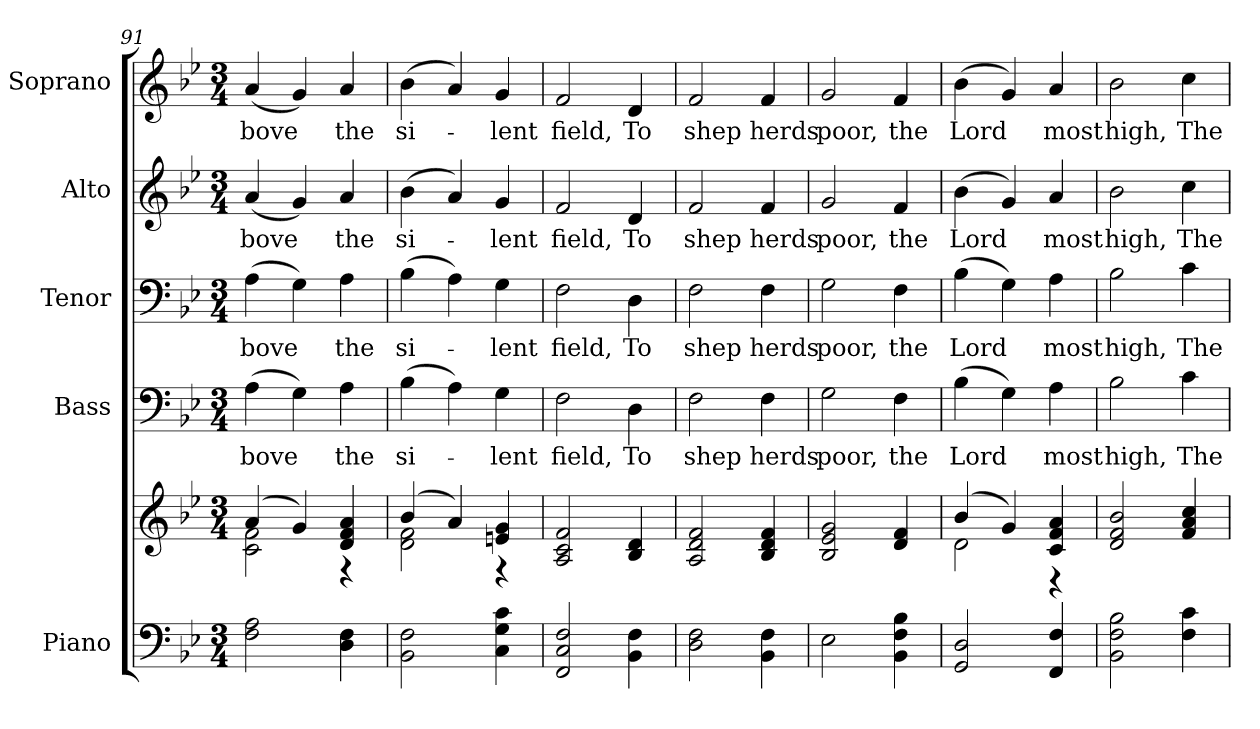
**kern	**kern	**kern	**text	**kern	**text	**kern	**text	**kern	**text
*part5	*part5	*part4	*part4	*part3	*part3	*part2	*part2	*part1	*part1
*staff6	*staff5	*staff4	*staff4	*staff3	*staff3	*staff2	*staff2	*staff1	*staff1
*I"Piano	*	*I"Bass	*	*I"Tenor	*	*I"Alto	*	*I"Soprano	*
*I'Pno.	*	*I'B.	*	*I'T.	*	*I'A.	*	*I'S.	*
!!LO:PB:g=z
*clefF4	*clefG2	*clefF4	*	*clefF4	*	*clefG2	*	*clefG2	*
*k[b-e-]	*k[b-e-]	*k[b-e-]	*	*k[b-e-]	*	*k[b-e-]	*	*k[b-e-]	*
*B-:	*B-:	*B-:	*	*B-:	*	*B-:	*	*B-:	*
*M3/4	*M3/4	*M3/4	*	*M3/4	*	*M3/4	*	*M3/4	*
=91	=91	=91	=91	=91	=91	=91	=91	=91	=91
*	*^	*	*	*	*	*	*	*	*
!	!	!	!	!LO:LY:b:color=#000000	!	!	!	!	!	!
!	!	!	!	!	!	!LO:LY:b:color=#000000	!	!	!	!
!	!	!	!	!	!	!	!	!LO:LY:b:color=#000000	!	!
!	!	!	!	!	!	!	!	!	!	!LO:LY:b:color=#000000
2Fi\ 2Ai	(4ai/	2ci\ 2fi	(4Ai\	-bove	(4Ai\	-bove	(4ai/	-bove	(4ai/	-bove
.	4gi/)	.	4Gi\)	.	4Gi\)	.	4gi/)	.	4gi/)	.
!	!	!	!	!LO:LY:b:color=#000000	!	!	!	!	!	!
!	!	!	!	!	!	!LO:LY:b:color=#000000	!	!	!	!
!	!	!	!	!	!	!	!	!LO:LY:b:color=#000000	!	!
!	!	!	!	!	!	!	!	!	!	!LO:LY:b:color=#000000
4Di\ 4Fi	4di/ 4fi 4ai	4r	4Ai\	the	4Ai\	the	4ai/	the	4ai/	the
=92	=92	=92	=92	=92	=92	=92	=92	=92	=92	=92
!	!	!	!	!LO:LY:b:color=#000000	!	!	!	!	!	!
!	!	!	!	!	!	!LO:LY:b:color=#000000	!	!	!	!
!	!	!	!	!	!	!	!	!LO:LY:b:color=#000000	!	!
!	!	!	!	!	!	!	!	!	!	!LO:LY:b:color=#000000
2BB-i\ 2Fi	(4b-i/	2di\ 2fi	(4B-i\	si-	(4B-i\	si-	(4b-i\	si-	(4b-i\	si-
.	4ai/)	.	4Ai\)	.	4Ai\)	.	4ai/)	.	4ai/)	.
!	!	!	!	!LO:LY:b:color=#000000	!	!	!	!	!	!
!	!	!	!	!	!	!LO:LY:b:color=#000000	!	!	!	!
!	!	!	!	!	!	!	!	!LO:LY:b:color=#000000	!	!
!	!	!	!	!	!	!	!	!	!	!LO:LY:b:color=#000000
4Ci\ 4Gi 4ci	4eni/ 4gi	4r	4Gi\	-lent	4Gi\	-lent	4gi/	-lent	4gi/	-lent
*	*v	*v	*	*	*	*	*	*	*	*
=93	=93	=93	=93	=93	=93	=93	=93	=93	=93
*	*^	*	*	*	*	*	*	*	*
!	!	!	!	!LO:LY:b:color=#000000	!	!	!	!	!	!
*	*v	*v	*	*	*	*	*	*	*	*
*	*^	*	*	*	*	*	*	*	*
!	!	!	!	!	!	!LO:LY:b:color=#000000	!	!	!	!
*	*v	*v	*	*	*	*	*	*	*	*
*	*^	*	*	*	*	*	*	*	*
!	!	!	!	!	!	!	!	!LO:LY:b:color=#000000	!	!
*	*v	*v	*	*	*	*	*	*	*	*
*	*^	*	*	*	*	*	*	*	*
!	!	!	!	!	!	!	!	!	!	!LO:LY:b:color=#000000
*	*v	*v	*	*	*	*	*	*	*	*
2FFi/ 2Ci 2Fi	2Ai/ 2ci 2fi	2Fi\	field,	2Fi\	field,	2fi/	field,	2fi/	field,
!	!	!	!LO:LY:b:color=#000000	!	!	!	!	!	!
!	!	!	!	!	!LO:LY:b:color=#000000	!	!	!	!
!	!	!	!	!	!	!	!LO:LY:b:color=#000000	!	!
!	!	!	!	!	!	!	!	!	!LO:LY:b:color=#000000
4BB-i\ 4Fi	4B-i/ 4di	4Di\	To	4Di\	To	4di/	To	4di/	To
!!LO:PB:g=z
=94	=94	=94	=94	=94	=94	=94	=94	=94	=94
!	!	!	!LO:LY:b:color=#000000	!	!	!	!	!	!
!	!	!	!	!	!LO:LY:b:color=#000000	!	!	!	!
!	!	!	!	!	!	!	!LO:LY:b:color=#000000	!	!
!	!	!	!	!	!	!	!	!	!LO:LY:b:color=#000000
2Di\ 2Fi	2Ai/ 2di 2fi	2Fi\	shep	2Fi\	shep	2fi/	shep	2fi/	shep
!	!	!	!LO:LY:b:color=#000000	!	!	!	!	!	!
!	!	!	!	!	!LO:LY:b:color=#000000	!	!	!	!
!	!	!	!	!	!	!	!LO:LY:b:color=#000000	!	!
!	!	!	!	!	!	!	!	!	!LO:LY:b:color=#000000
4BB-i\ 4Fi	4B-i/ 4di 4fi	4Fi\	herds	4Fi\	herds	4fi/	herds	4fi/	herds
=95	=95	=95	=95	=95	=95	=95	=95	=95	=95
!	!	!	!LO:LY:b:color=#000000	!	!	!	!	!	!
!	!	!	!	!	!LO:LY:b:color=#000000	!	!	!	!
!	!	!	!	!	!	!	!LO:LY:b:color=#000000	!	!
!	!	!	!	!	!	!	!	!	!LO:LY:b:color=#000000
2E-i\	2B-i/ 2e-i 2gi	2Gi\	poor,	2Gi\	poor,	2gi/	poor,	2gi/	poor,
!	!	!	!LO:LY:b:color=#000000	!	!	!	!	!	!
!	!	!	!	!	!LO:LY:b:color=#000000	!	!	!	!
!	!	!	!	!	!	!	!LO:LY:b:color=#000000	!	!
!	!	!	!	!	!	!	!	!	!LO:LY:b:color=#000000
4BB-i\ 4Fi 4B-i	4di/ 4fi	4Fi\	the	4Fi\	the	4fi/	the	4fi/	the
=96	=96	=96	=96	=96	=96	=96	=96	=96	=96
*	*^	*	*	*	*	*	*	*	*
!	!	!	!	!LO:LY:b:color=#000000	!	!	!	!	!	!
!	!	!	!	!	!	!LO:LY:b:color=#000000	!	!	!	!
!	!	!	!	!	!	!	!	!LO:LY:b:color=#000000	!	!
!	!	!	!	!	!	!	!	!	!	!LO:LY:b:color=#000000
2GGi/ 2Di	(4b-i/	2di\	(4B-i\	Lord	(4B-i\	Lord	(4b-i\	Lord	(4b-i\	Lord
.	4gi/)	.	4Gi\)	.	4Gi\)	.	4gi/)	.	4gi/)	.
!	!	!	!	!LO:LY:b:color=#000000	!	!	!	!	!	!
!	!	!	!	!	!	!LO:LY:b:color=#000000	!	!	!	!
!	!	!	!	!	!	!	!	!LO:LY:b:color=#000000	!	!
!	!	!	!	!	!	!	!	!	!	!LO:LY:b:color=#000000
4FFi/ 4Fi	4ci/ 4fi 4ai	4r	4Ai\	most	4Ai\	most	4ai/	most	4ai/	most
*	*v	*v	*	*	*	*	*	*	*	*
!!LO:PB:g=z
=97	=97	=97	=97	=97	=97	=97	=97	=97	=97
*	*^	*	*	*	*	*	*	*	*
!	!	!	!	!LO:LY:b:color=#000000	!	!	!	!	!	!
*	*v	*v	*	*	*	*	*	*	*	*
*	*^	*	*	*	*	*	*	*	*
!	!	!	!	!	!	!LO:LY:b:color=#000000	!	!	!	!
*	*v	*v	*	*	*	*	*	*	*	*
*	*^	*	*	*	*	*	*	*	*
!	!	!	!	!	!	!	!	!LO:LY:b:color=#000000	!	!
*	*v	*v	*	*	*	*	*	*	*	*
*	*^	*	*	*	*	*	*	*	*
!	!	!	!	!	!	!	!	!	!	!LO:LY:b:color=#000000
*	*v	*v	*	*	*	*	*	*	*	*
2BB-i\ 2Fi 2B-i	2di/ 2fi 2b-i	2B-i\	high,	2B-i\	high,	2b-i\	high,	2b-i\	high,
!	!	!	!LO:LY:b:color=#000000	!	!	!	!	!	!
!	!	!	!	!	!LO:LY:b:color=#000000	!	!	!	!
!	!	!	!	!	!	!	!LO:LY:b:color=#000000	!	!
!	!	!	!	!	!	!	!	!	!LO:LY:b:color=#000000
4Fi\ 4ci	4fi/ 4ai 4cci	4ci\	The	4ci\	The	4cci\	The	4cci\	The
=	=	=	=	=	=	=	=	=	=
*-	*-	*-	*-	*-	*-	*-	*-	*-	*-
